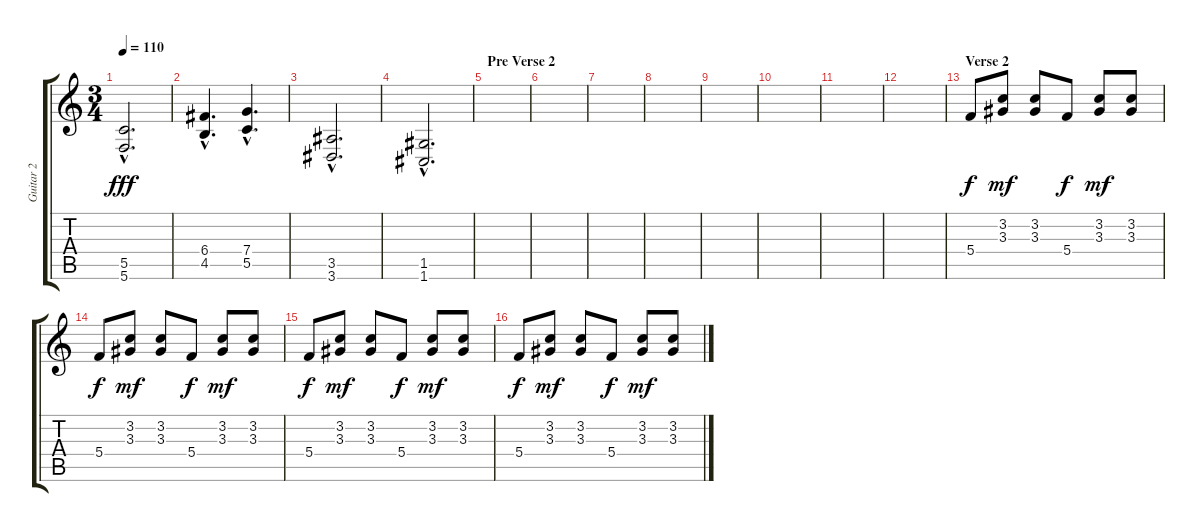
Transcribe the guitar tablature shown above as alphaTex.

\track ("Guitar 2" "Guitar 2") {instrument distortionguitar}
\staff {score tabs}
\tuning (D4 A3 F3 C3 G2 C2) {hide}
\ts (3 4)
\tempo 110
\clef g2
\ks c
(5.5{hac} 5.6{hac}).2{d dy fff} |
(6.4{hac} 4.5{hac}).4{d} (7.4{hac} 5.5{hac}).4{d} |
(3.5{hac} 3.6{hac}).2{d} |
(1.5{hac} 1.6{hac}).2{d} |
\section ("" "Pre Verse 2")
|
|
|
|
|
|
|
|
\section ("" "Verse 2")
5.4.8{dy f} (3.2 3.3).8{dy mf} (3.2 3.3).8 5.4.8{dy f} (3.2 3.3).8{dy mf} (3.2 3.3).8 |
5.4.8{dy f} (3.2 3.3).8{dy mf} (3.2 3.3).8 5.4.8{dy f} (3.2 3.3).8{dy mf} (3.2 3.3).8 |
5.4.8{dy f} (3.2 3.3).8{dy mf} (3.2 3.3).8 5.4.8{dy f} (3.2 3.3).8{dy mf} (3.2 3.3).8 |
5.4.8{dy f} (3.2 3.3).8{dy mf} (3.2 3.3).8 5.4.8{dy f} (3.2 3.3).8{dy mf} (3.2 3.3).8
